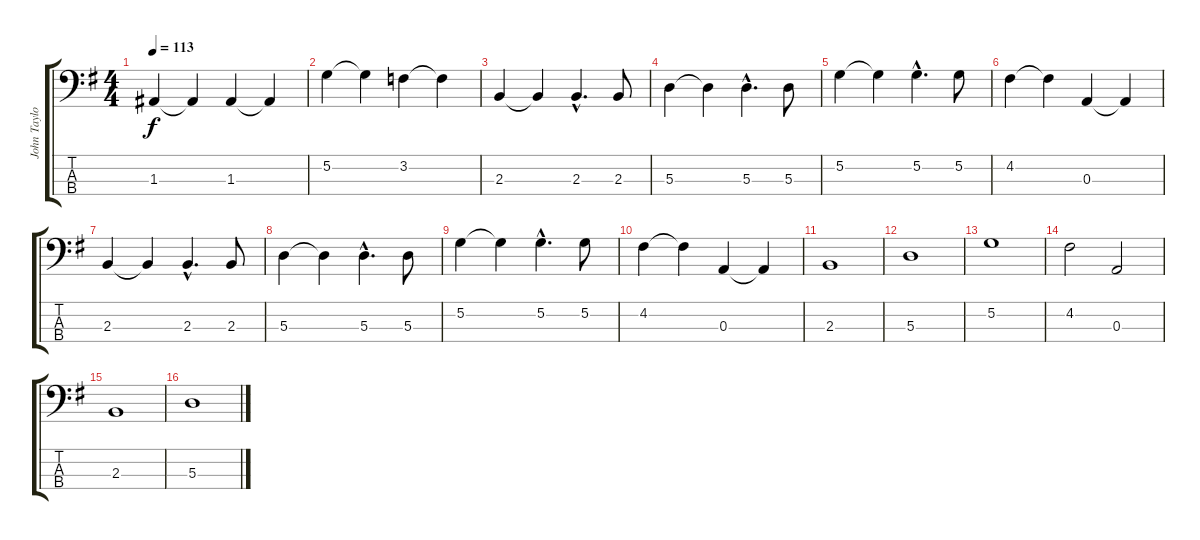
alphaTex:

\track ("John Taylor" "John Taylo") {instrument electricbassfinger}
\staff {score tabs}
\tuning (G2 D2 A1 E1) {hide}
\ts (4 4)
\tempo 113
\clef f4
\ks g
1.3.4{dy f} 1.3{t}.4 1.3.4 1.3{t}.4 |
5.2.4 5.2{t}.4 3.2.4 3.2{t}.4 |
2.3.4 2.3{t}.4 2.3{hac}.4{d} 2.3.8 |
5.3.4 5.3{t}.4 5.3{hac}.4{d} 5.3.8 |
5.2.4 5.2{t}.4 5.2{hac}.4{d} 5.2.8 |
4.2.4 4.2{t}.4 0.3.4 0.3{t}.4 |
2.3.4 2.3{t}.4 2.3{hac}.4{d} 2.3.8 |
5.3.4 5.3{t}.4 5.3{hac}.4{d} 5.3.8 |
5.2.4 5.2{t}.4 5.2{hac}.4{d} 5.2.8 |
4.2.4 4.2{t}.4 0.3.4 0.3{t}.4 |
2.3.1 |
5.3.1 |
5.2.1 |
4.2.2 0.3.2 |
2.3.1 |
5.3.1
